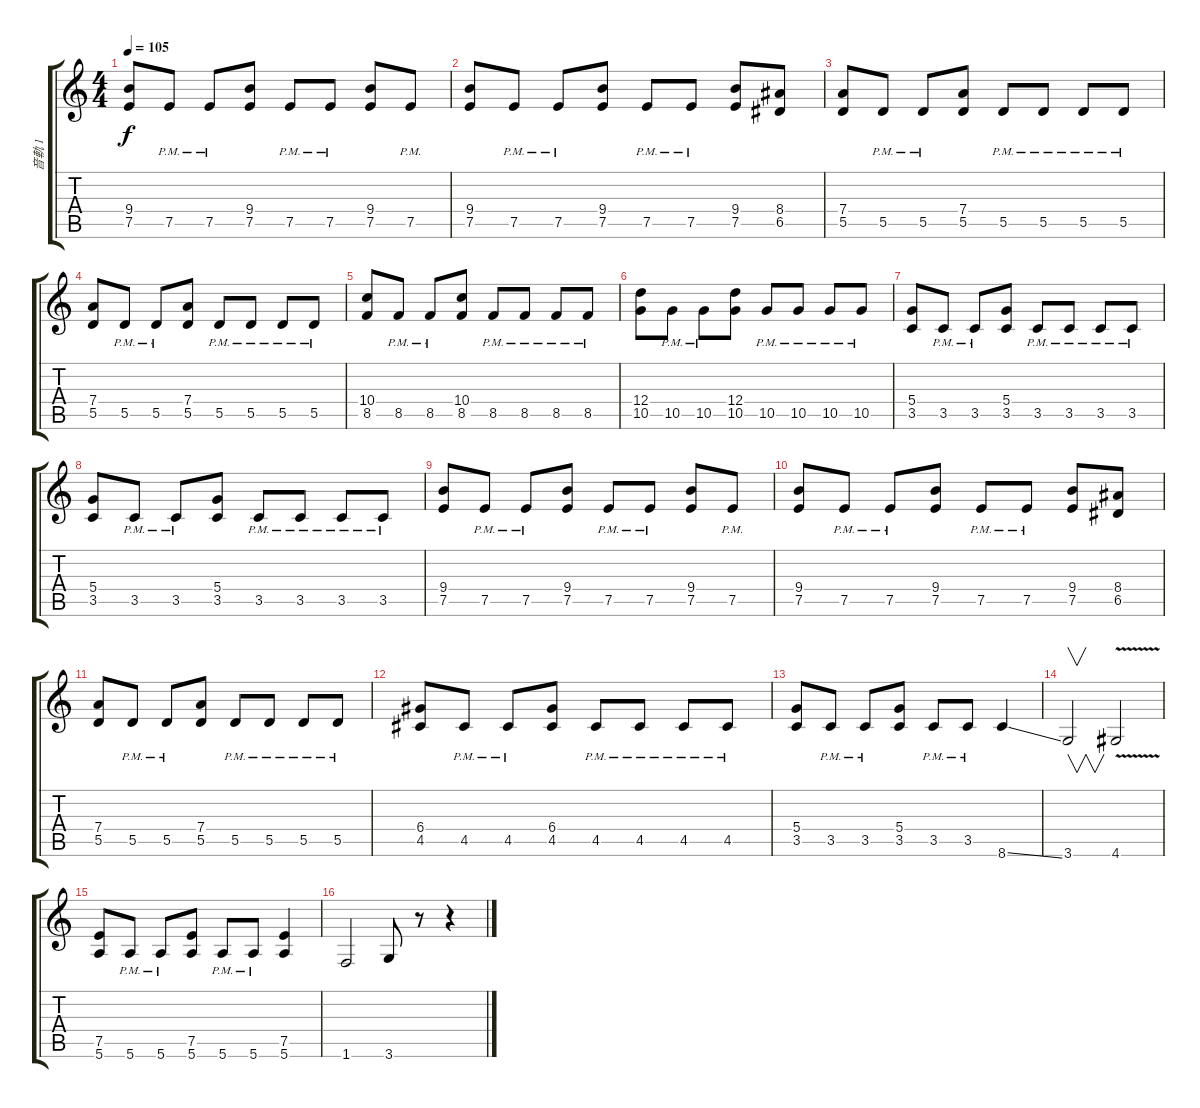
\track ("音軌 1" "音軌 1") {instrument overdrivenguitar}
\staff {score tabs}
\tuning (E4 B3 G3 D3 A2 E2) {hide}
\ts (4 4)
\tempo 105
\clef g2
\ks c
(9.4 7.5).8{dy f} 7.5{pm}.8 7.5{pm}.8 (9.4 7.5).8 7.5{pm}.8 7.5{pm}.8 (9.4 7.5).8 7.5{pm}.8 |
(9.4 7.5).8 7.5{pm}.8 7.5{pm}.8 (9.4 7.5).8 7.5{pm}.8 7.5{pm}.8 (9.4 7.5).8 (8.4 6.5).8 |
(7.4 5.5).8 5.5{pm}.8 5.5{pm}.8 (7.4 5.5).8 5.5{pm}.8 5.5{pm}.8 5.5{pm}.8 5.5{pm}.8 |
(7.4 5.5).8 5.5{pm}.8 5.5{pm}.8 (7.4 5.5).8 5.5{pm}.8 5.5{pm}.8 5.5{pm}.8 5.5{pm}.8 |
(10.4 8.5).8 8.5{pm}.8 8.5{pm}.8 (10.4 8.5).8 8.5{pm}.8 8.5{pm}.8 8.5{pm}.8 8.5{pm}.8 |
(12.4 10.5).8 10.5{pm}.8 10.5{pm}.8 (12.4 10.5).8 10.5{pm}.8 10.5{pm}.8 10.5{pm}.8 10.5{pm}.8 |
(5.4 3.5).8 3.5{pm}.8 3.5{pm}.8 (5.4 3.5).8 3.5{pm}.8 3.5{pm}.8 3.5{pm}.8 3.5{pm}.8 |
(5.4 3.5).8 3.5{pm}.8 3.5{pm}.8 (5.4 3.5).8 3.5{pm}.8 3.5{pm}.8 3.5{pm}.8 3.5{pm}.8 |
(9.4 7.5).8 7.5{pm}.8 7.5{pm}.8 (9.4 7.5).8 7.5{pm}.8 7.5{pm}.8 (9.4 7.5).8 7.5{pm}.8 |
(9.4 7.5).8 7.5{pm}.8 7.5{pm}.8 (9.4 7.5).8 7.5{pm}.8 7.5{pm}.8 (9.4 7.5).8 (8.4 6.5).8 |
(7.4 5.5).8 5.5{pm}.8 5.5{pm}.8 (7.4 5.5).8 5.5{pm}.8 5.5{pm}.8 5.5{pm}.8 5.5{pm}.8 |
(6.4 4.5).8 4.5{pm}.8 4.5{pm}.8 (6.4 4.5).8 4.5{pm}.8 4.5{pm}.8 4.5{pm}.8 4.5{pm}.8 |
(5.4 3.5).8 3.5{pm}.8 3.5{pm}.8 (5.4 3.5).8 3.5{pm}.8 3.5{pm}.8 8.6{ss}.4 |
3.6.2{v} 4.6{v}.2 |
(7.5 5.6).8 5.6{pm}.8 5.6{pm}.8 (7.5 5.6).8 5.6{pm}.8 5.6{pm}.8 (7.5 5.6).4 |
1.6.2 3.6.8 r.8 r.4
